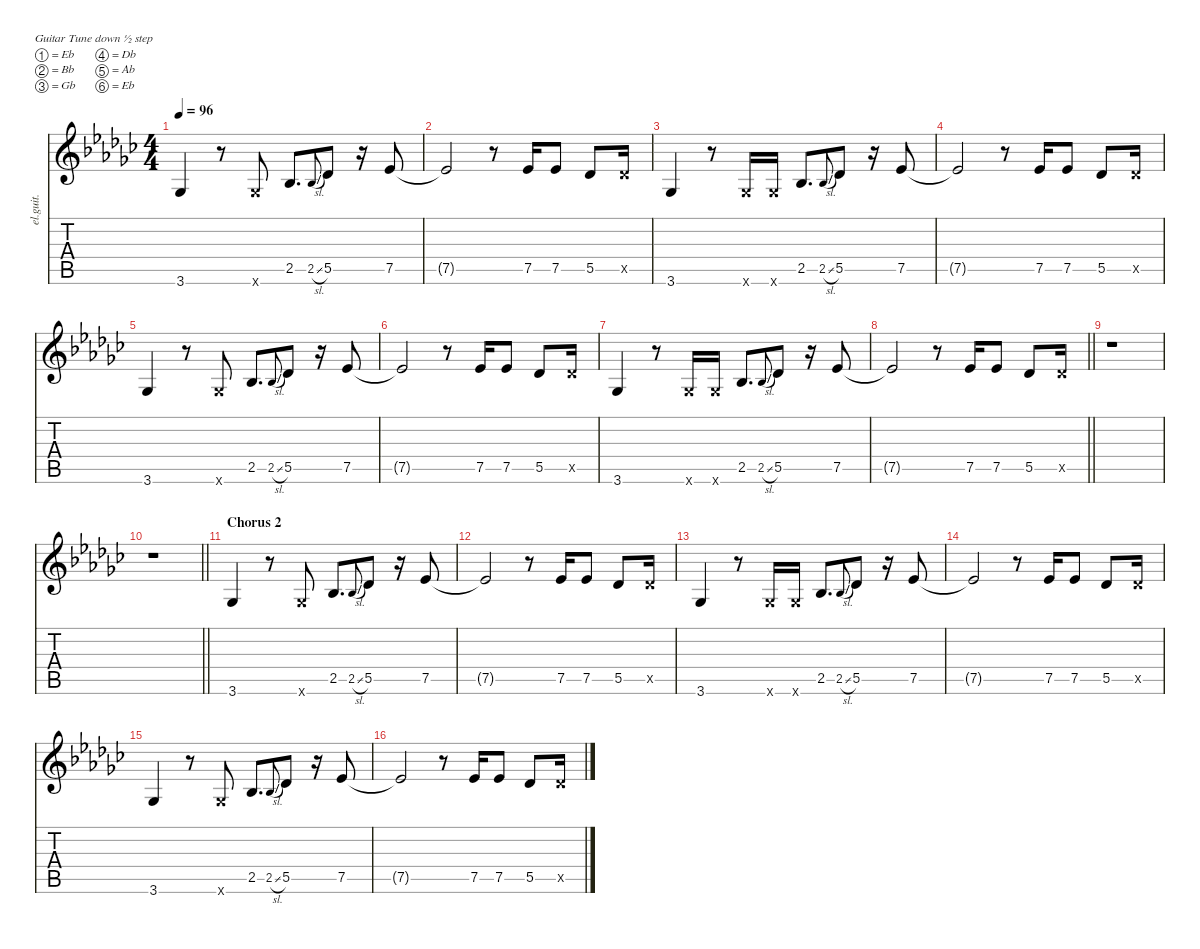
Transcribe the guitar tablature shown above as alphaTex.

\defaultSystemsLayout 4
\hideDynamics
\bracketExtendMode nobrackets
\otherSystemsTrackNameOrientation horizontal
\track ("Lead Guitar" "el.guit.") {defaultSystemsLayout 5 instrument electricguitarmuted}
\staff {score tabs}
\tuning (Eb4 Bb3 Gb3 Db3 Ab2 Eb2)
\ts (4 4)
\tempo 96
\clef g2
\ks gb
3.6{acc b}.4{dy fff beam Up} r.8{beam Up} 3.6{x acc b}.8{beam Up} 2.5{acc b}.8{d beam Up} 2.5{sl acc b}.8{gr onbeat dy mf beam Up} 5.5{acc b}.8{dy fff beam Up} r.16{beam Up} 7.5{acc b}.8{beam Up} |
7.5{t acc b}.2{beam Up} r.8{beam Up} 7.5{acc b}.16{beam Up} 7.5{acc b}.8{beam Up} 5.5{acc b}.8{beam Up} 5.5{x acc b}.16{beam Up} |
3.6{acc b}.4{beam Up} r.8{beam Up} 3.6{x acc b}.16{beam Up} 3.6{x acc b}.16{beam Up} 2.5{acc b}.8{d beam Up} 2.5{sl acc b}.8{gr onbeat dy mf beam Up} 5.5{acc b}.8{dy fff beam Up} r.16{beam Up} 7.5{acc b}.8{beam Up} |
7.5{t acc b}.2{beam Up} r.8{beam Up} 7.5{acc b}.16{beam Up} 7.5{acc b}.8{beam Up} 5.5{acc b}.8{beam Up} 5.5{x acc b}.16{beam Up} |
3.6{acc b}.4{beam Up} r.8{beam Up} 3.6{x acc b}.8{beam Up} 2.5{acc b}.8{d beam Up} 2.5{sl acc b}.8{gr onbeat dy mf beam Up} 5.5{acc b}.8{dy fff beam Up} r.16{beam Up} 7.5{acc b}.8{beam Up} |
7.5{t acc b}.2{beam Up} r.8{beam Up} 7.5{acc b}.16{beam Up} 7.5{acc b}.8{beam Up} 5.5{acc b}.8{beam Up} 5.5{x acc b}.16{beam Up} |
3.6{acc b}.4{beam Up} r.8{beam Up} 3.6{x acc b}.16{beam Up} 3.6{x acc b}.16{beam Up} 2.5{acc b}.8{d beam Up} 2.5{sl acc b}.8{gr onbeat dy mf beam Up} 5.5{acc b}.8{dy fff beam Up} r.16{beam Up} 7.5{acc b}.8{beam Up} |
\barLineRight lightlight
7.5{t acc b}.2{beam Up} r.8{beam Up} 7.5{acc b}.16{beam Up} 7.5{acc b}.8{beam Up} 5.5{acc b}.8{beam Up} 5.5{x acc b}.16{beam Up} |
r.1{beam Down} |
\barLineRight lightlight
r.1{beam Down} |
\section ("" "Chorus 2")
3.6{acc b}.4{beam Up} r.8{beam Up} 3.6{x acc b}.8{beam Up} 2.5{acc b}.8{d beam Up} 2.5{sl acc b}.8{gr onbeat dy mf beam Up} 5.5{acc b}.8{dy fff beam Up} r.16{beam Up} 7.5{acc b}.8{beam Up} |
7.5{t acc b}.2{beam Up} r.8{beam Up} 7.5{acc b}.16{beam Up} 7.5{acc b}.8{beam Up} 5.5{acc b}.8{beam Up} 5.5{x acc b}.16{beam Up} |
3.6{acc b}.4{beam Up} r.8{beam Up} 3.6{x acc b}.16{beam Up} 3.6{x acc b}.16{beam Up} 2.5{acc b}.8{d beam Up} 2.5{sl acc b}.8{gr onbeat dy mf beam Up} 5.5{acc b}.8{dy fff beam Up} r.16{beam Up} 7.5{acc b}.8{beam Up} |
7.5{t acc b}.2{beam Up} r.8{beam Up} 7.5{acc b}.16{beam Up} 7.5{acc b}.8{beam Up} 5.5{acc b}.8{beam Up} 5.5{x acc b}.16{beam Up} |
3.6{acc b}.4{beam Up} r.8{beam Up} 3.6{x acc b}.8{beam Up} 2.5{acc b}.8{d beam Up} 2.5{sl acc b}.8{gr onbeat dy mf beam Up} 5.5{acc b}.8{dy fff beam Up} r.16{beam Up} 7.5{acc b}.8{beam Up} |
7.5{t acc b}.2{beam Up} r.8{beam Up} 7.5{acc b}.16{beam Up} 7.5{acc b}.8{beam Up} 5.5{acc b}.8{beam Up} 5.5{x acc b}.16{beam Up}
